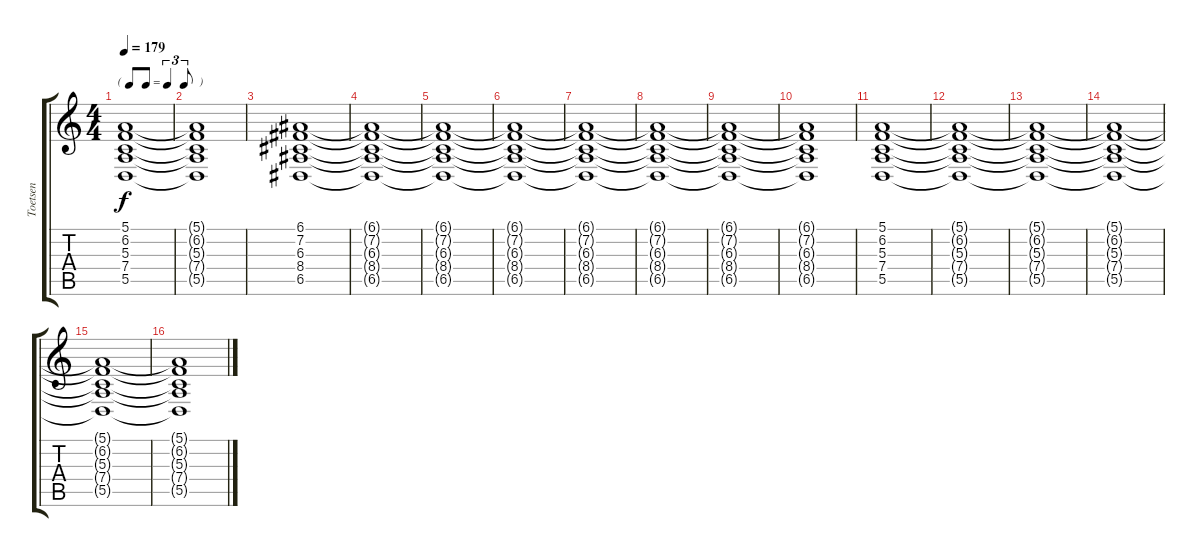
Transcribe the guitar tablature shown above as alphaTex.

\track ("Toetsen" "Toetsen") {instrument synthstrings1}
\staff {score tabs}
\tuning (E4 B3 G3 D3 A2 E2) {hide}
\ts (4 4)
\tf triplet8th
\tempo 179
\clef g2
\ks c
(5.1{t} 6.2{t} 5.3{t} 7.4{t} 5.5{t}).1{dy f} |
(5.1{t} 6.2{t} 5.3{t} 7.4{t} 5.5{t}).1 |
(6.1 7.2 6.3 8.4 6.5).1 |
(6.1{t} 7.2{t} 6.3{t} 8.4{t} 6.5{t}).1 |
(6.1{t} 7.2{t} 6.3{t} 8.4{t} 6.5{t}).1 |
(6.1{t} 7.2{t} 6.3{t} 8.4{t} 6.5{t}).1 |
(6.1{t} 7.2{t} 6.3{t} 8.4{t} 6.5{t}).1 |
(6.1{t} 7.2{t} 6.3{t} 8.4{t} 6.5{t}).1 |
(6.1{t} 7.2{t} 6.3{t} 8.4{t} 6.5{t}).1 |
(6.1{t} 7.2{t} 6.3{t} 8.4{t} 6.5{t}).1 |
(5.1 6.2 5.3 7.4 5.5).1 |
(5.1{t} 6.2{t} 5.3{t} 7.4{t} 5.5{t}).1 |
(5.1{t} 6.2{t} 5.3{t} 7.4{t} 5.5{t}).1 |
(5.1{t} 6.2{t} 5.3{t} 7.4{t} 5.5{t}).1 |
(5.1{t} 6.2{t} 5.3{t} 7.4{t} 5.5{t}).1 |
(5.1{t} 6.2{t} 5.3{t} 7.4{t} 5.5{t}).1
